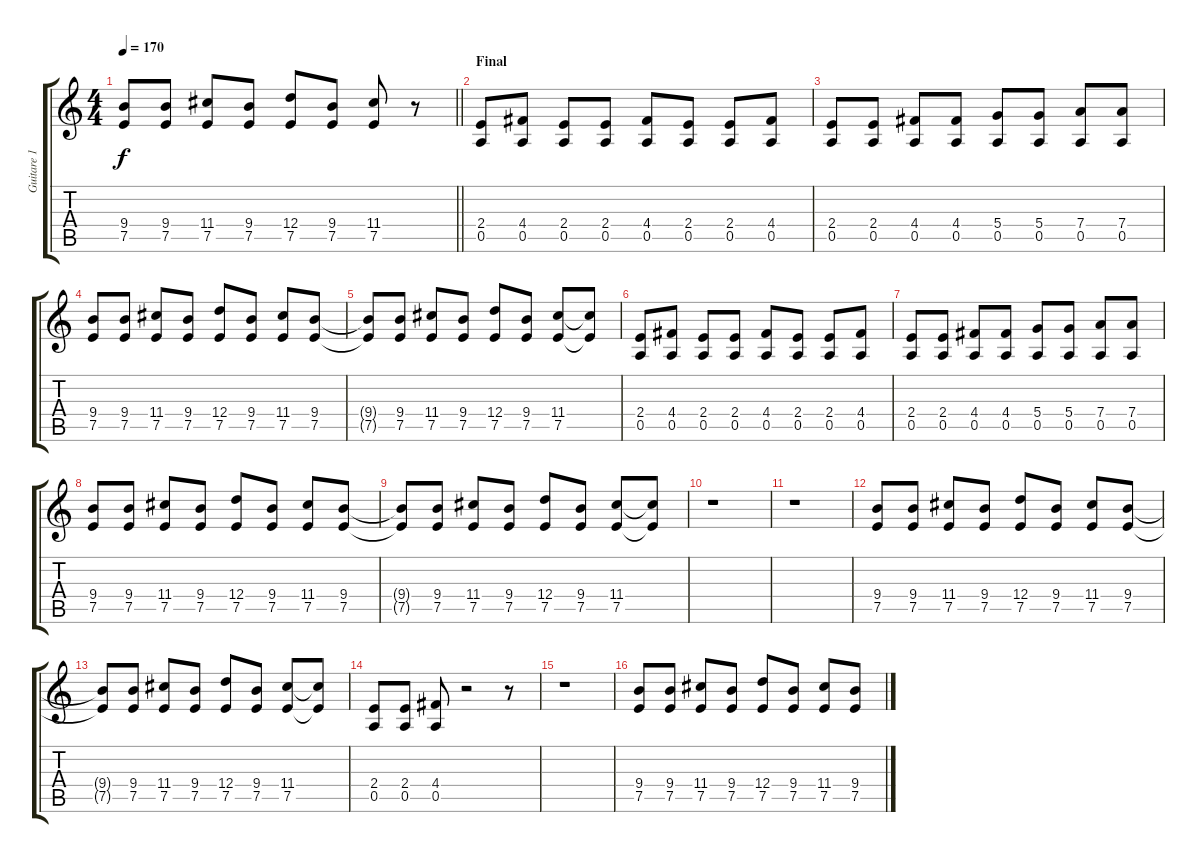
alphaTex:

\track ("Guitare 1" "Guitare 1") {instrument overdrivenguitar}
\staff {score tabs}
\tuning (E4 B3 G3 D3 A2 E2) {hide}
\ts (4 4)
\tempo 170
\clef g2
\barLineRight lightlight
\ks c
(9.4{t} 7.5{t}).8{dy f} (9.4 7.5).8 (11.4 7.5).8 (9.4 7.5).8 (12.4 7.5).8 (9.4 7.5).8 (11.4 7.5).8 r.8 |
\section ("" "Final")
(2.4 0.5).8 (4.4 0.5).8 (2.4 0.5).8 (2.4 0.5).8 (4.4 0.5).8 (2.4 0.5).8 (2.4 0.5).8 (4.4 0.5).8 |
(2.4 0.5).8 (2.4 0.5).8 (4.4 0.5).8 (4.4 0.5).8 (5.4 0.5).8 (5.4 0.5).8 (7.4 0.5).8 (7.4 0.5).8 |
(9.4 7.5).8 (9.4 7.5).8 (11.4 7.5).8 (9.4 7.5).8 (12.4 7.5).8 (9.4 7.5).8 (11.4 7.5).8 (9.4 7.5).8 |
(9.4{t} 7.5{t}).8 (9.4 7.5).8 (11.4 7.5).8 (9.4 7.5).8 (12.4 7.5).8 (9.4 7.5).8 (11.4 7.5).8 (11.4{t} 7.5{t}).8 |
(2.4 0.5).8 (4.4 0.5).8 (2.4 0.5).8 (2.4 0.5).8 (4.4 0.5).8 (2.4 0.5).8 (2.4 0.5).8 (4.4 0.5).8 |
(2.4 0.5).8 (2.4 0.5).8 (4.4 0.5).8 (4.4 0.5).8 (5.4 0.5).8 (5.4 0.5).8 (7.4 0.5).8 (7.4 0.5).8 |
(9.4 7.5).8 (9.4 7.5).8 (11.4 7.5).8 (9.4 7.5).8 (12.4 7.5).8 (9.4 7.5).8 (11.4 7.5).8 (9.4 7.5).8 |
(9.4{t} 7.5{t}).8 (9.4 7.5).8 (11.4 7.5).8 (9.4 7.5).8 (12.4 7.5).8 (9.4 7.5).8 (11.4 7.5).8 (11.4{t} 7.5{t}).8 |
r.1 |
r.1 |
(9.4 7.5).8 (9.4 7.5).8 (11.4 7.5).8 (9.4 7.5).8 (12.4 7.5).8 (9.4 7.5).8 (11.4 7.5).8 (9.4 7.5).8 |
(9.4{t} 7.5{t}).8 (9.4 7.5).8 (11.4 7.5).8 (9.4 7.5).8 (12.4 7.5).8 (9.4 7.5).8 (11.4 7.5).8 (11.4{t} 7.5{t}).8 |
(2.4 0.5).8 (2.4 0.5).8 (4.4 0.5).8 r.2 r.8 |
r.1 |
(9.4 7.5).8 (9.4 7.5).8 (11.4 7.5).8 (9.4 7.5).8 (12.4 7.5).8 (9.4 7.5).8 (11.4 7.5).8 (9.4 7.5).8
